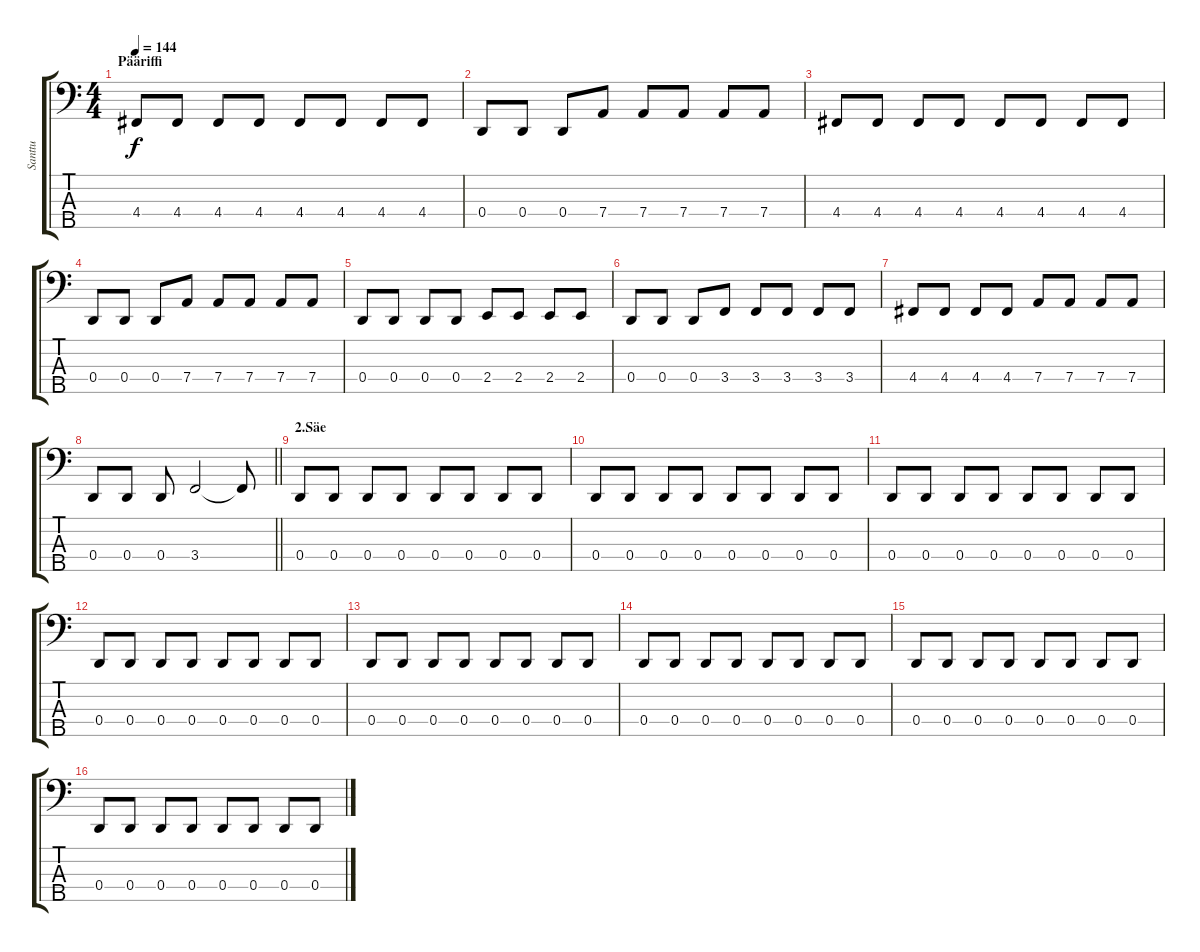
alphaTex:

\track ("Santtu" "Santtu") {instrument electricbasspick}
\staff {score tabs}
\tuning (G2 D2 A1 D1 A0) {hide}
\ts (4 4)
\section ("" "Pääriffi")
\tempo 144
\clef f4
\ks c
4.4.8{dy f} 4.4.8 4.4.8 4.4.8 4.4.8 4.4.8 4.4.8 4.4.8 |
0.4.8 0.4.8 0.4.8 7.4.8 7.4.8 7.4.8 7.4.8 7.4.8 |
4.4.8 4.4.8 4.4.8 4.4.8 4.4.8 4.4.8 4.4.8 4.4.8 |
0.4.8 0.4.8 0.4.8 7.4.8 7.4.8 7.4.8 7.4.8 7.4.8 |
0.4.8 0.4.8 0.4.8 0.4.8 2.4.8 2.4.8 2.4.8 2.4.8 |
0.4.8 0.4.8 0.4.8 3.4.8 3.4.8 3.4.8 3.4.8 3.4.8 |
4.4.8 4.4.8 4.4.8 4.4.8 7.4.8 7.4.8 7.4.8 7.4.8 |
\barLineRight lightlight
0.4.8 0.4.8 0.4.8 3.4.2 3.4{t}.8 |
\section ("" "2.Säe")
0.4.8 0.4.8 0.4.8 0.4.8 0.4.8 0.4.8 0.4.8 0.4.8 |
0.4.8 0.4.8 0.4.8 0.4.8 0.4.8 0.4.8 0.4.8 0.4.8 |
0.4.8 0.4.8 0.4.8 0.4.8 0.4.8 0.4.8 0.4.8 0.4.8 |
0.4.8 0.4.8 0.4.8 0.4.8 0.4.8 0.4.8 0.4.8 0.4.8 |
0.4.8 0.4.8 0.4.8 0.4.8 0.4.8 0.4.8 0.4.8 0.4.8 |
0.4.8 0.4.8 0.4.8 0.4.8 0.4.8 0.4.8 0.4.8 0.4.8 |
0.4.8 0.4.8 0.4.8 0.4.8 0.4.8 0.4.8 0.4.8 0.4.8 |
0.4.8 0.4.8 0.4.8 0.4.8 0.4.8 0.4.8 0.4.8 0.4.8
